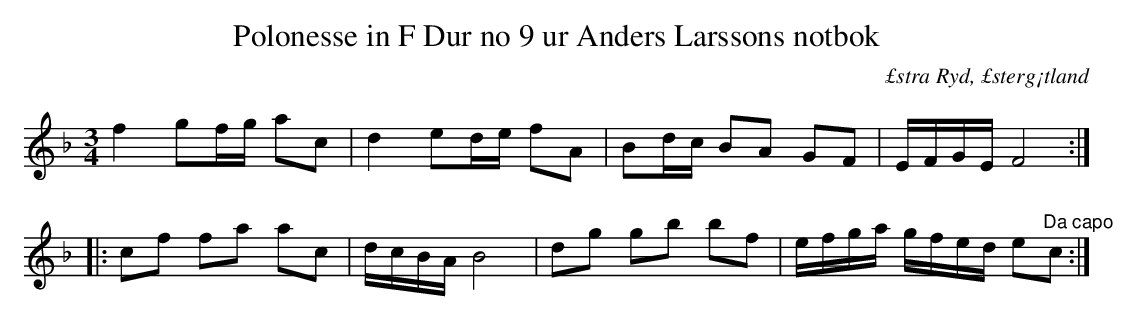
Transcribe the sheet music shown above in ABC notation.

X:1
T: Polonesse in F Dur no 9 ur Anders Larssons notbok
O: £stra Ryd, £sterg¡tland
M: 3/4
L: 1/16
K: F
f4 g2fg a2c2 | d4 e2de f2A2 | B2dc B2A2 G2F2 | EFGE F8 ::
c2f2 f2a2 a2c2 | dcBA B8 | d2g2 g2b2 b2f2 | efga gfed e2"^Da capo"c2 :|
